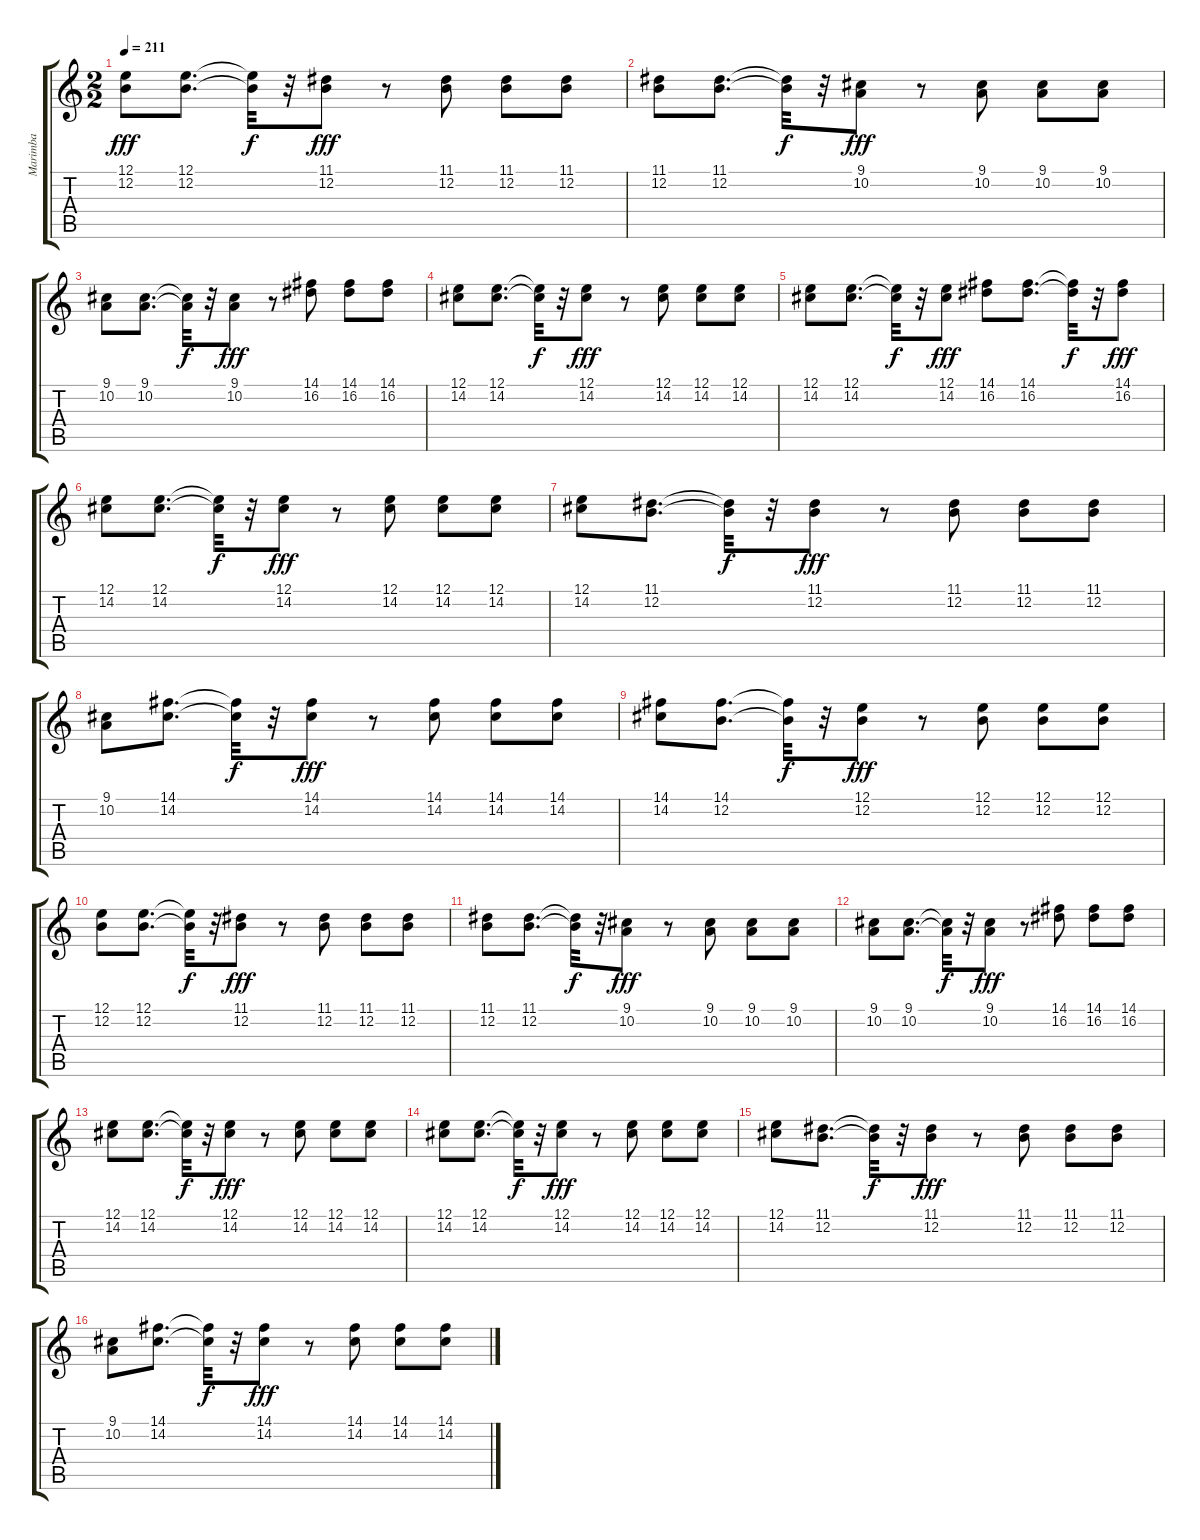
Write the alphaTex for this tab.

\track ("Marimba" "Marimba") {instrument marimba}
\staff {score tabs}
\tuning (E4 B3 G3 D3 A2 E2) {hide}
\ts (2 2)
\tempo 211
\clef g2
\ks c
(12.1 12.2).8{dy fff} (12.1 12.2).8{d} (12.1{t} 12.2{t}).32{dy f} r.32 (11.1 12.2).8{dy fff} r.8 (11.1 12.2).8 (11.1 12.2).8 (11.1 12.2).8 |
(11.1 12.2).8 (11.1 12.2).8{d} (11.1{t} 12.2{t}).32{dy f} r.32 (9.1 10.2).8{dy fff} r.8 (9.1 10.2).8 (9.1 10.2).8 (9.1 10.2).8 |
(9.1 10.2).8 (9.1 10.2).8{d} (9.1{t} 10.2{t}).32{dy f} r.32 (9.1 10.2).8{dy fff} r.8 (14.1 16.2).8 (14.1 16.2).8 (14.1 16.2).8 |
(12.1 14.2).8 (12.1 14.2).8{d} (12.1{t} 14.2{t}).32{dy f} r.32 (12.1 14.2).8{dy fff} r.8 (12.1 14.2).8 (12.1 14.2).8 (12.1 14.2).8 |
(12.1 14.2).8 (12.1 14.2).8{d} (12.1{t} 14.2{t}).32{dy f} r.32 (12.1 14.2).8{dy fff} (14.1 16.2).8 (14.1 16.2).8{d} (14.1{t} 16.2{t}).32{dy f} r.32 (14.1 16.2).8{dy fff} |
(12.1 14.2).8 (12.1 14.2).8{d} (12.1{t} 14.2{t}).32{dy f} r.32 (12.1 14.2).8{dy fff} r.8 (12.1 14.2).8 (12.1 14.2).8 (12.1 14.2).8 |
(12.1 14.2).8 (11.1 12.2).8{d} (11.1{t} 12.2{t}).32{dy f} r.32 (11.1 12.2).8{dy fff} r.8 (11.1 12.2).8 (11.1 12.2).8 (11.1 12.2).8 |
(9.1 10.2).8 (14.1 14.2).8{d} (14.1{t} 14.2{t}).32{dy f} r.32 (14.1 14.2).8{dy fff} r.8 (14.1 14.2).8 (14.1 14.2).8 (14.1 14.2).8 |
(14.1 14.2).8 (14.1 12.2).8{d} (14.1{t} 12.2{t}).32{dy f} r.32 (12.1 12.2).8{dy fff} r.8 (12.1 12.2).8 (12.1 12.2).8 (12.1 12.2).8 |
(12.1 12.2).8 (12.1 12.2).8{d} (12.1{t} 12.2{t}).32{dy f} r.32 (11.1 12.2).8{dy fff} r.8 (11.1 12.2).8 (11.1 12.2).8 (11.1 12.2).8 |
(11.1 12.2).8 (11.1 12.2).8{d} (11.1{t} 12.2{t}).32{dy f} r.32 (9.1 10.2).8{dy fff} r.8 (9.1 10.2).8 (9.1 10.2).8 (9.1 10.2).8 |
(9.1 10.2).8 (9.1 10.2).8{d} (9.1{t} 10.2{t}).32{dy f} r.32 (9.1 10.2).8{dy fff} r.8 (14.1 16.2).8 (14.1 16.2).8 (14.1 16.2).8 |
(12.1 14.2).8 (12.1 14.2).8{d} (12.1{t} 14.2{t}).32{dy f} r.32 (12.1 14.2).8{dy fff} r.8 (12.1 14.2).8 (12.1 14.2).8 (12.1 14.2).8 |
(12.1 14.2).8 (12.1 14.2).8{d} (12.1{t} 14.2{t}).32{dy f} r.32 (12.1 14.2).8{dy fff} r.8 (12.1 14.2).8 (12.1 14.2).8 (12.1 14.2).8 |
(12.1 14.2).8 (11.1 12.2).8{d} (11.1{t} 12.2{t}).32{dy f} r.32 (11.1 12.2).8{dy fff} r.8 (11.1 12.2).8 (11.1 12.2).8 (11.1 12.2).8 |
(9.1 10.2).8 (14.1 14.2).8{d} (14.1{t} 14.2{t}).32{dy f} r.32 (14.1 14.2).8{dy fff} r.8 (14.1 14.2).8 (14.1 14.2).8 (14.1 14.2).8
